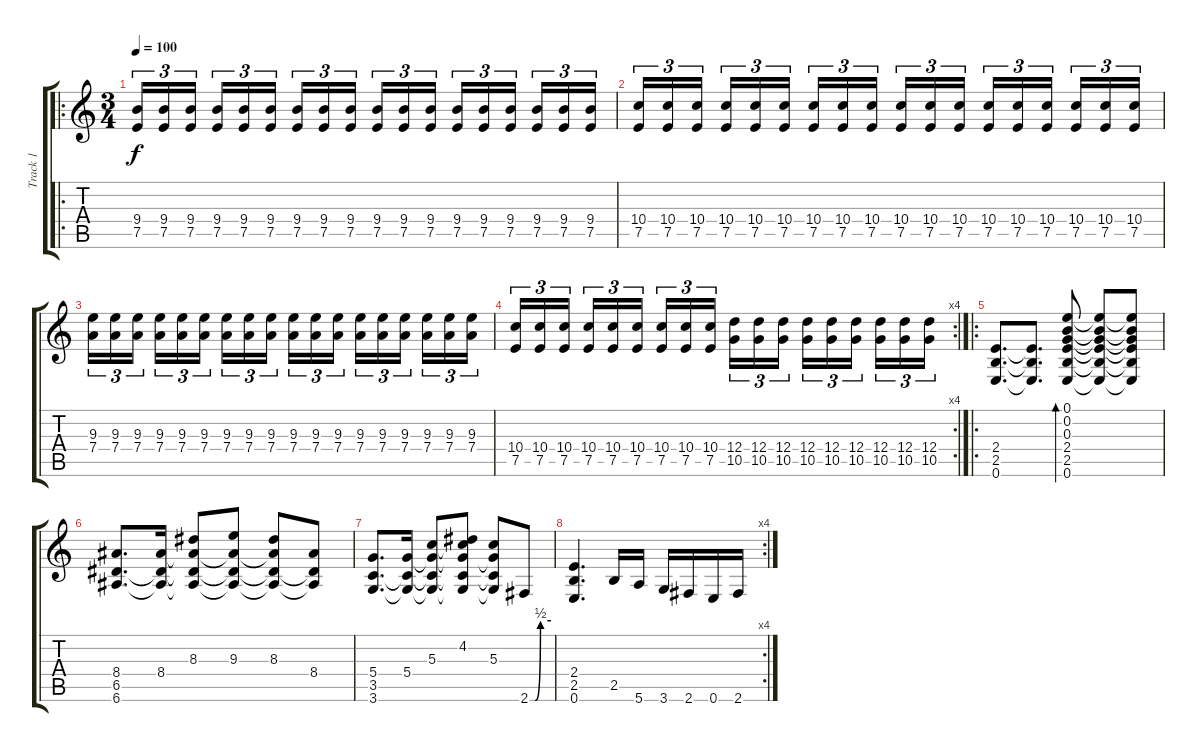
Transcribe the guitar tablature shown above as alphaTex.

\track ("Track 1" "Track 1") {instrument distortionguitar}
\staff {score tabs}
\tuning (E4 B3 G3 D3 A2 E2) {hide}
\ro
\ts (3 4)
\tempo 100
\clef g2
\ks c
(9.4 7.5).16{tu (3 2) dy f} (9.4 7.5).16{tu (3 2)} (9.4 7.5).16{tu (3 2) beam splitsecondary} (9.4 7.5).16{tu (3 2)} (9.4 7.5).16{tu (3 2)} (9.4 7.5).16{tu (3 2)} (9.4 7.5).16{tu (3 2)} (9.4 7.5).16{tu (3 2)} (9.4 7.5).16{tu (3 2) beam splitsecondary} (9.4 7.5).16{tu (3 2)} (9.4 7.5).16{tu (3 2)} (9.4 7.5).16{tu (3 2)} (9.4 7.5).16{tu (3 2)} (9.4 7.5).16{tu (3 2)} (9.4 7.5).16{tu (3 2) beam splitsecondary} (9.4 7.5).16{tu (3 2)} (9.4 7.5).16{tu (3 2)} (9.4 7.5).16{tu (3 2)} |
(10.4 7.5).16{tu (3 2)} (10.4 7.5).16{tu (3 2)} (10.4 7.5).16{tu (3 2) beam splitsecondary} (10.4 7.5).16{tu (3 2)} (10.4 7.5).16{tu (3 2)} (10.4 7.5).16{tu (3 2)} (10.4 7.5).16{tu (3 2)} (10.4 7.5).16{tu (3 2)} (10.4 7.5).16{tu (3 2) beam splitsecondary} (10.4 7.5).16{tu (3 2)} (10.4 7.5).16{tu (3 2)} (10.4 7.5).16{tu (3 2)} (10.4 7.5).16{tu (3 2)} (10.4 7.5).16{tu (3 2)} (10.4 7.5).16{tu (3 2) beam splitsecondary} (10.4 7.5).16{tu (3 2)} (10.4 7.5).16{tu (3 2)} (10.4 7.5).16{tu (3 2)} |
(9.3 7.4).16{tu (3 2)} (9.3 7.4).16{tu (3 2)} (9.3 7.4).16{tu (3 2) beam splitsecondary} (9.3 7.4).16{tu (3 2)} (9.3 7.4).16{tu (3 2)} (9.3 7.4).16{tu (3 2)} (9.3 7.4).16{tu (3 2)} (9.3 7.4).16{tu (3 2)} (9.3 7.4).16{tu (3 2) beam splitsecondary} (9.3 7.4).16{tu (3 2)} (9.3 7.4).16{tu (3 2)} (9.3 7.4).16{tu (3 2)} (9.3 7.4).16{tu (3 2)} (9.3 7.4).16{tu (3 2)} (9.3 7.4).16{tu (3 2) beam splitsecondary} (9.3 7.4).16{tu (3 2)} (9.3 7.4).16{tu (3 2)} (9.3 7.4).16{tu (3 2)} |
\rc 4
(10.4 7.5).16{tu (3 2)} (10.4 7.5).16{tu (3 2)} (10.4 7.5).16{tu (3 2) beam splitsecondary} (10.4 7.5).16{tu (3 2)} (10.4 7.5).16{tu (3 2)} (10.4 7.5).16{tu (3 2)} (10.4 7.5).16{tu (3 2)} (10.4 7.5).16{tu (3 2)} (10.4 7.5).16{tu (3 2) beam splitsecondary} (12.4 10.5).16{tu (3 2)} (12.4 10.5).16{tu (3 2)} (12.4 10.5).16{tu (3 2)} (12.4 10.5).16{tu (3 2)} (12.4 10.5).16{tu (3 2)} (12.4 10.5).16{tu (3 2) beam splitsecondary} (12.4 10.5).16{tu (3 2)} (12.4 10.5).16{tu (3 2)} (12.4 10.5).16{tu (3 2)} |
\ro
(2.4 2.5 0.6).8{d} (2.4{t} 2.5{t} 0.6{t}).8{d} (0.1 0.2 0.3 2.4 2.5 0.6).8{bd 240} (0.1{t} 0.2{t} 0.3{t} 2.4{t} 2.5{t} 0.6{t}).8 (0.1{t} 0.2{t} 0.3{t} 2.4{t} 2.5{t} 0.6{t}).8 |
(8.4 6.5 6.6).8{d} (8.4 6.5{t} 6.6{t}).16 (8.3 8.4{t} 6.5{t} 6.6{t}).8 (9.3 8.4{t} 6.5{t} 6.6{t}).8 (8.3 8.4{t} 6.5{t} 6.6{t}).8 (8.4 6.5{t} 6.6{t}).8 |
(5.4 3.5 3.6).8{d} (5.4 3.5{t} 3.6{t}).16 (5.3 5.4{t} 3.5{t} 3.6{t}).8 (4.2 5.3{t} 5.4{t} 3.5{t} 3.6{t}).8 (5.3 5.4{t} 3.5{t} 3.6{t}).8 2.6{be (custom 0 0 15 0 30 2 60 2)}.8 |
\rc 4
(2.4 2.5 0.6).4{d} 2.5.16 5.6.16 3.6.16 2.6.16 0.6.16 2.6.16
